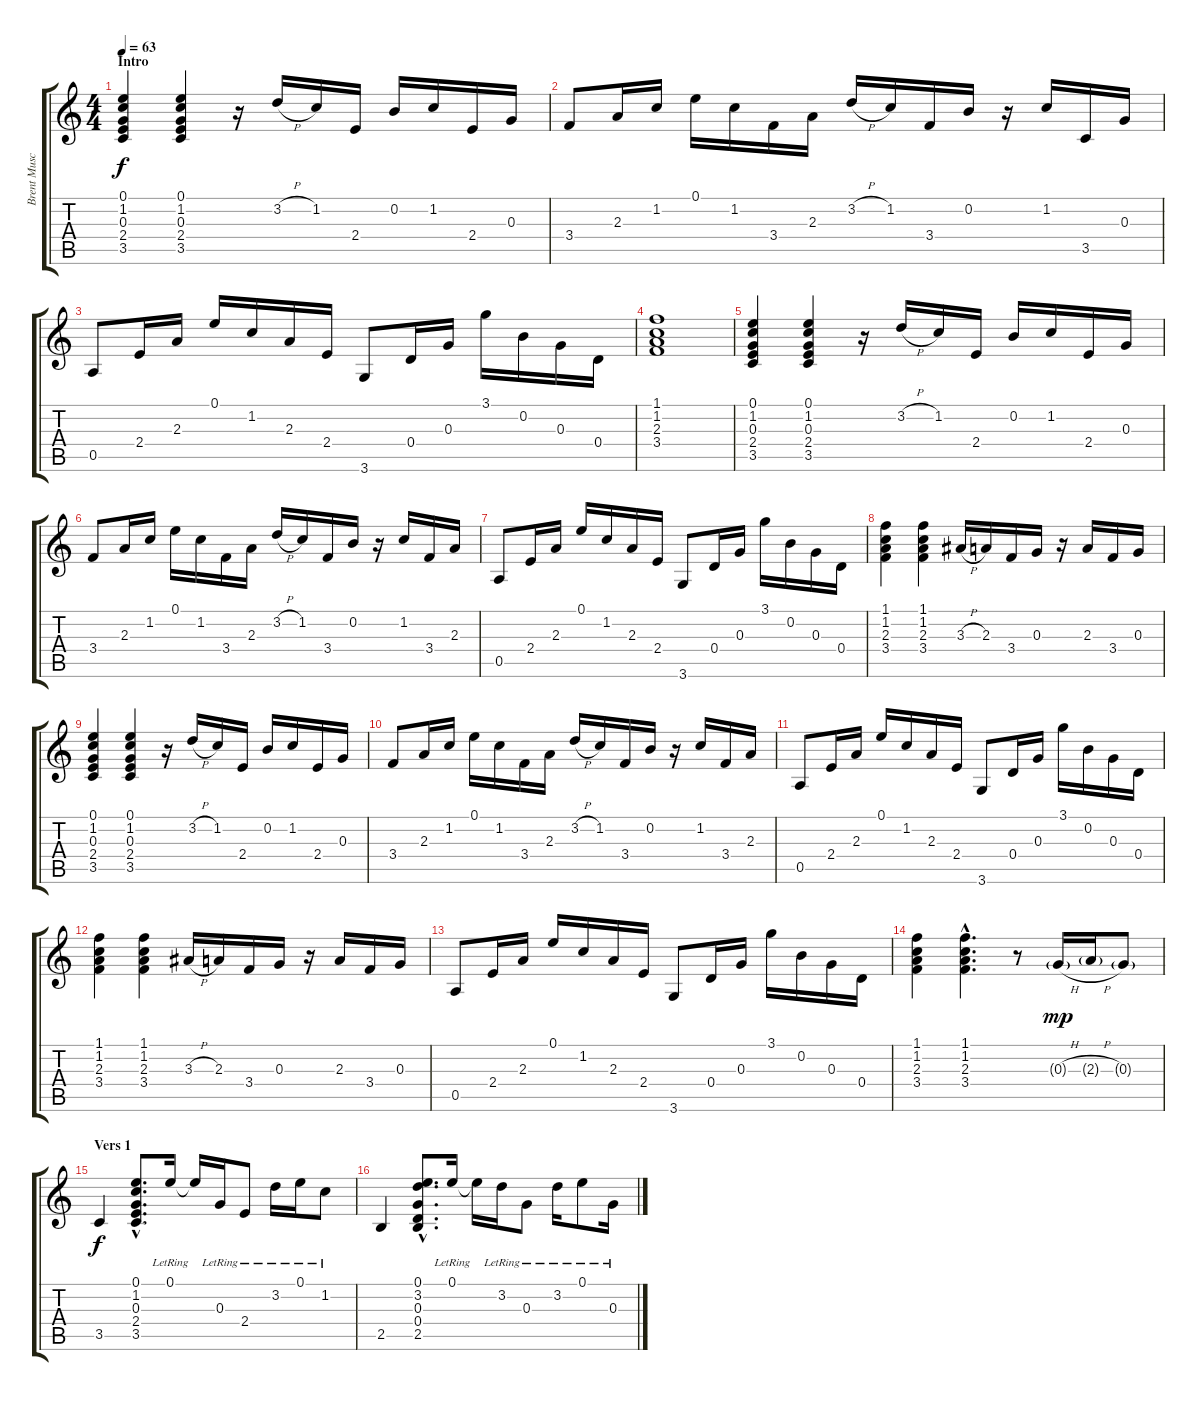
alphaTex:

\track ("Brent Muscat - Rhythm Guitar" "Brent Musc") {instrument acousticguitarsteel}
\staff {score tabs}
\tuning (E4 B3 G3 D3 A2 E2) {hide}
\ts (4 4)
\section ("" "Intro")
\tempo 63
\clef g2
\ks c
(0.1 1.2 0.3 2.4 3.5).4{dy f instrument acousticguitarsteel} (0.1 1.2 0.3 2.4 3.5).4 r.16 3.2{h}.16 1.2.16 2.4.16 0.2.16 1.2.16 2.4.16 0.3.16 |
3.4.8 2.3.16 1.2.16 0.1.16 1.2.16 3.4.16 2.3.16 3.2{h}.16 1.2.16 3.4.16 0.2.16 r.16 1.2.16 3.5.16 0.3.16 |
0.5.8 2.4.16 2.3.16 0.1.16 1.2.16 2.3.16 2.4.16 3.6.8 0.4.16 0.3.16 3.1.16 0.2.16 0.3.16 0.4.16 |
(1.1 1.2 2.3 3.4).1 |
(0.1 1.2 0.3 2.4 3.5).4 (0.1 1.2 0.3 2.4 3.5).4 r.16 3.2{h}.16 1.2.16 2.4.16 0.2.16 1.2.16 2.4.16 0.3.16 |
3.4.8 2.3.16 1.2.16 0.1.16 1.2.16 3.4.16 2.3.16 3.2{h}.16 1.2.16 3.4.16 0.2.16 r.16 1.2.16 3.4.16 2.3.16 |
0.5.8 2.4.16 2.3.16 0.1.16 1.2.16 2.3.16 2.4.16 3.6.8 0.4.16 0.3.16 3.1.16 0.2.16 0.3.16 0.4.16 |
(1.1 1.2 2.3 3.4).4 (1.1 1.2 2.3 3.4).4 3.3{h}.16 2.3.16 3.4.16 0.3.16 r.16 2.3.16 3.4.16 0.3.16 |
(0.1 1.2 0.3 2.4 3.5).4 (0.1 1.2 0.3 2.4 3.5).4 r.16 3.2{h}.16 1.2.16 2.4.16 0.2.16 1.2.16 2.4.16 0.3.16 |
3.4.8 2.3.16 1.2.16 0.1.16 1.2.16 3.4.16 2.3.16 3.2{h}.16 1.2.16 3.4.16 0.2.16 r.16 1.2.16 3.4.16 2.3.16 |
0.5.8 2.4.16 2.3.16 0.1.16 1.2.16 2.3.16 2.4.16 3.6.8 0.4.16 0.3.16 3.1.16 0.2.16 0.3.16 0.4.16 |
(1.1 1.2 2.3 3.4).4 (1.1 1.2 2.3 3.4).4 3.3{h}.16 2.3.16 3.4.16 0.3.16 r.16 2.3.16 3.4.16 0.3.16 |
0.5.8 2.4.16 2.3.16 0.1.16 1.2.16 2.3.16 2.4.16 3.6.8 0.4.16 0.3.16 3.1.16 0.2.16 0.3.16 0.4.16 |
(1.1 1.2 2.3 3.4).4 (1.1{hac} 1.2{hac} 2.3{hac} 3.4{hac}).4{d} r.8 0.3{h g}.16{dy mp} 2.3{h g}.16 0.3{g}.8 |
\section ("" "Vers 1")
3.5.4{dy f} (0.1{hac} 1.2{hac} 0.3{hac} 2.4{hac} 3.5{hac}).8{d} 0.1{lr}.16 0.1{t}.16 0.3{lr}.16 2.4{lr}.8 3.2{lr}.16 0.1{lr}.16 1.2{lr}.8 |
2.5.4 (0.1{hac} 3.2{hac} 0.3{hac} 0.4{hac} 2.5{hac}).8{d} 0.1{lr}.16 0.1{t}.16 3.2{lr}.16 0.3{lr}.8 3.2{lr}.16 0.1{lr}.8 0.3{lr}.16
